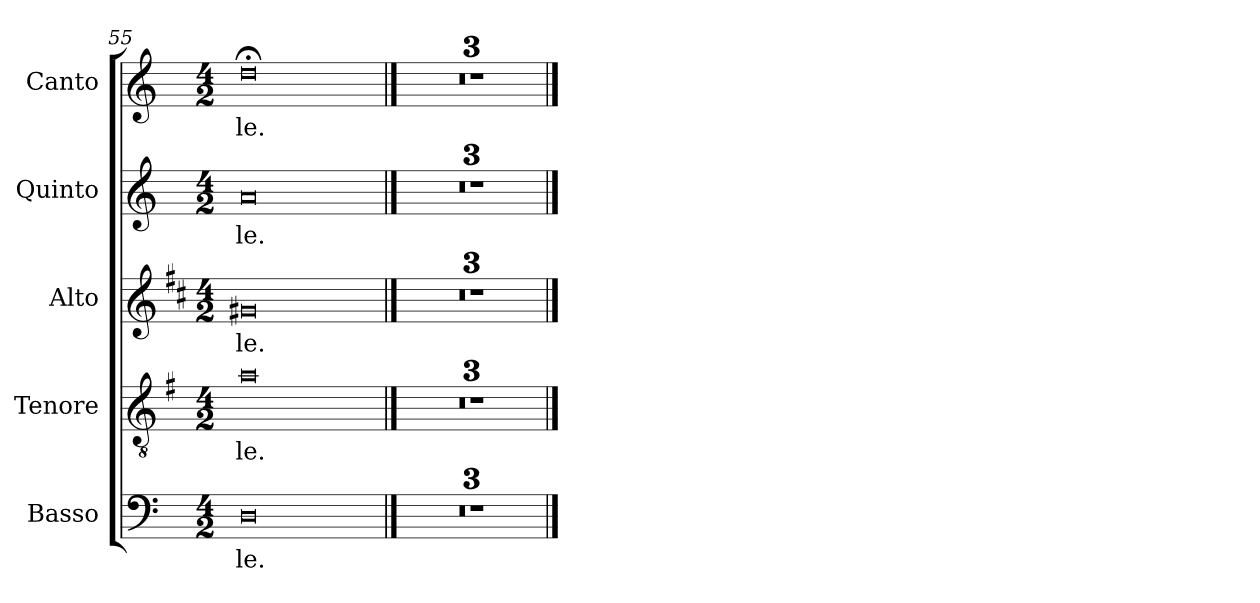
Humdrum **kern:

**kern	**text	**kern	**text	**kern	**text	**kern	**text	**kern	**text
*part5	*part5	*part4	*part4	*part3	*part3	*part2	*part2	*part1	*part1
*staff5	*staff5	*staff4	*staff4	*staff3	*staff3	*staff2	*staff2	*staff1	*staff1
*I"Basso	*	*I"Tenore	*	*I"Alto	*	*I"Quinto	*	*I"Canto	*
*I'B	*	*I'T	*	*I'A	*	*	*	*I'C	*
*clefF4	*	*clefGv2	*	*clefG2	*	*clefG2	*	*clefG2	*
*	*	*ITrd4c7	*	*ITrd1c2	*	*	*	*	*
*k[]	*	*k[]	*	*k[]	*	*k[]	*	*k[]	*
*C:	*	*C:	*	*C:	*	*C:	*	*C:	*
*M4/2	*	*M4/2	*	*M4/2	*	*M4/2	*	*M4/2	*
=55	=55	=55	=55	=55	=55	=55	=55	=55	=55
!	!LO:LY:b	!	!LO:LY:b	!	!LO:LY:b	!	!LO:LY:b	!	!LO:LY:b
0D	-le.	0d	-le.	0f#X	-le.	0a	-le.	0dd;<	-le.
==56	==56	==56	==56	==56	==56	==56	==56	==56	==56
0r	.	0r	.	0r	.	0r	.	0r	.
=57	=57	=57	=57	=57	=57	=57	=57	=57	=57
0r	.	0r	.	0r	.	0r	.	0r	.
=58	=58	=58	=58	=58	=58	=58	=58	=58	=58
0r	.	0r	.	0r	.	0r	.	0r	.
==	==	==	==	==	==	==	==	==	==
*-	*-	*-	*-	*-	*-	*-	*-	*-	*-
